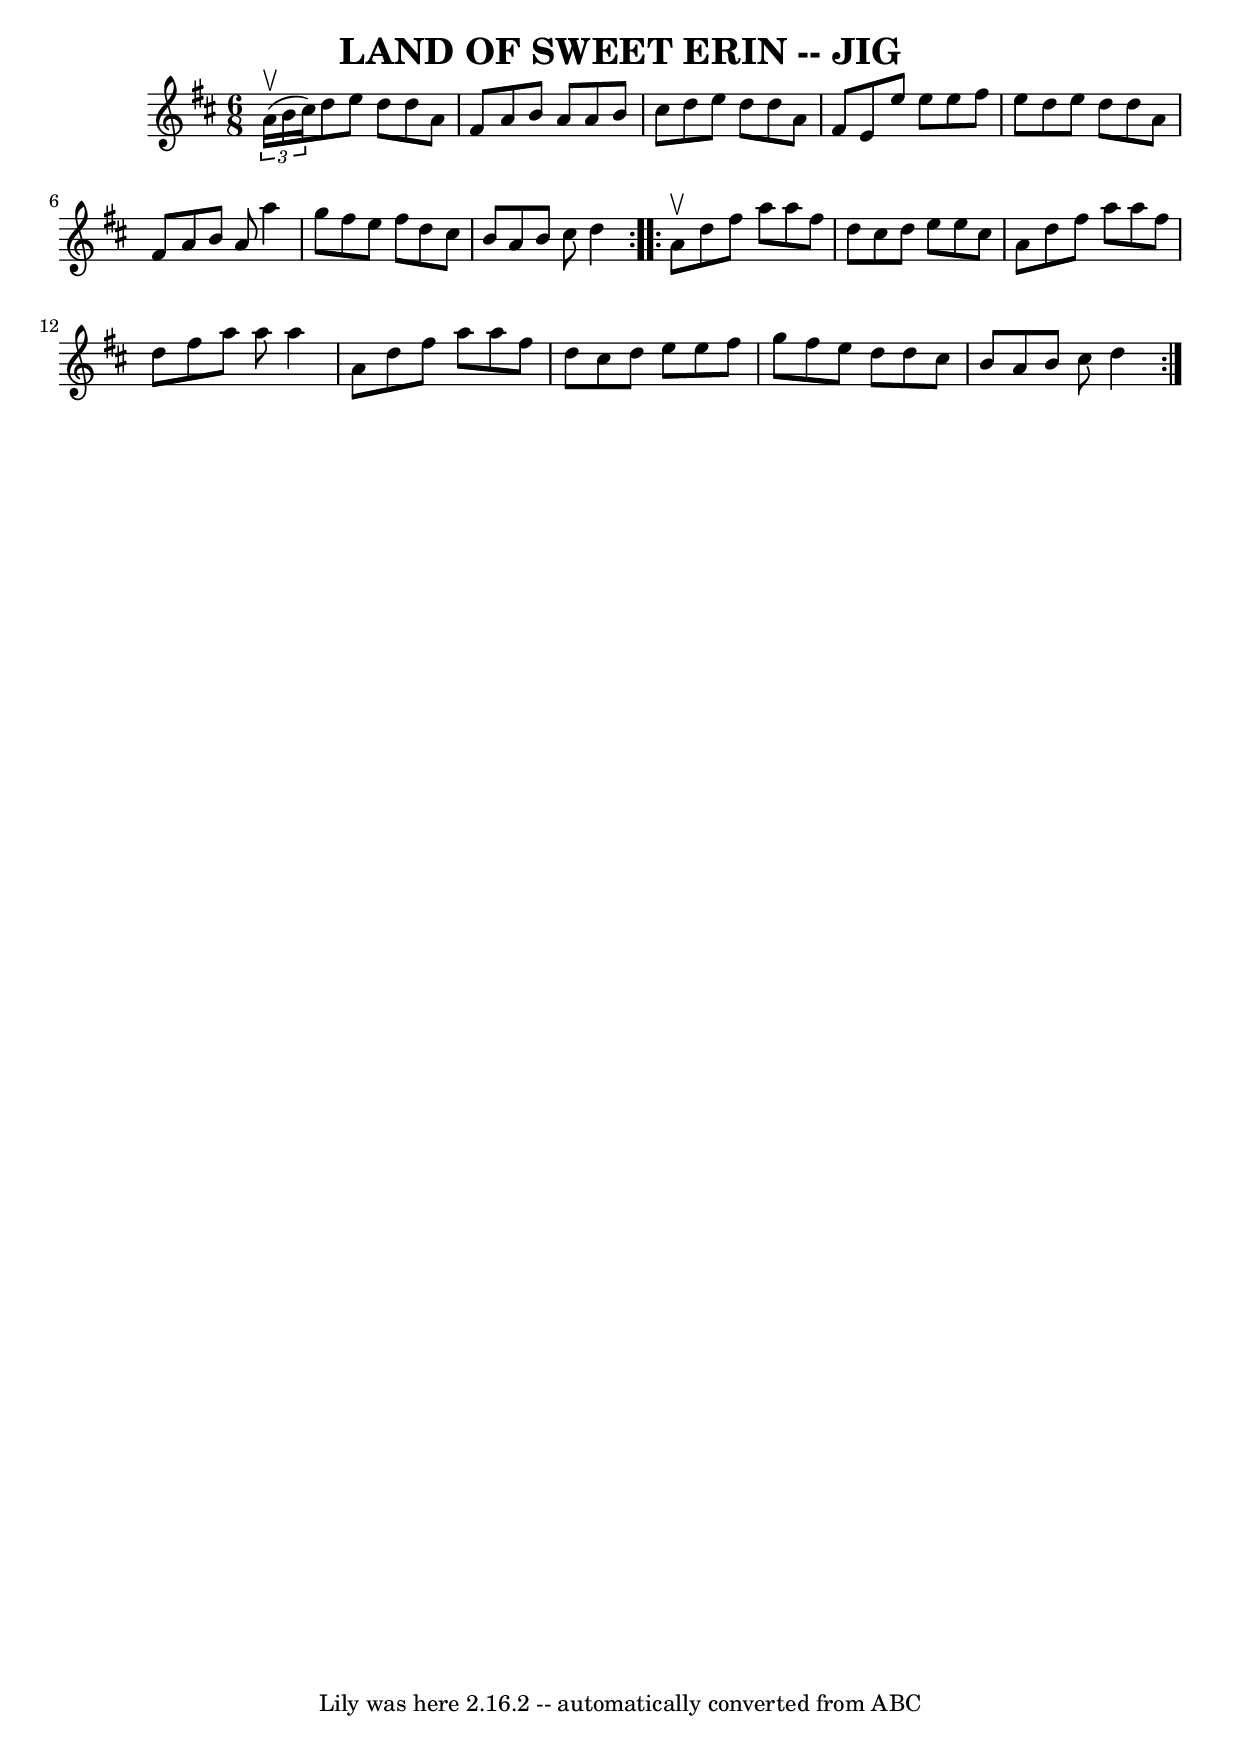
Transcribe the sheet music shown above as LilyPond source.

\version "2.16.2"
\include "Mammoth.ily"
\header {
  %% book = "Ryan's Mammoth Collection"
  crossRefNumber = "1"
  footnotes = "\\\\LAND OF SWEET ERIN.-First and 3d couples balance, swing to opposite\\\\places-balance there, swing to place; first couple down the centre,\\\\back-cast off, right and left."
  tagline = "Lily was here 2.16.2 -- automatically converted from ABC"
  title = "LAND OF SWEET ERIN -- JIG"

}
voicedefault =  {



  \repeat volta 2 {

    \time 6/8 
    \key d \major   \times 2/3 { a'16^\upbow(b'16 cis''16) 
			       } 
    |
    d''8 e''8 d''8 d''8 a'8 fis'8  |
    a'8 b'8  
    a'8 a'8 b'8 cis''8  |
    d''8 e''8 d''8 d''8 a'8   
    fis'8  |
    e'8 e''8 e''8 e''8 fis''8 e''8  |
    
    d''8 e''8 d''8 d''8 a'8 fis'8  |
    a'8 b'8 a'8    
    a''4 g''8  |
    fis''8 e''8 fis''8 d''8 cis''8 b'8  
    |
    a'8 b'8 cis''8 d''4  
  } 
  \repeat volta 2 {
    a'8^\upbow 
    |
    d''8 fis''8 a''8 a''8 fis''8 d''8  |
    cis''8  
    d''8 e''8 e''8 cis''8 a'8  |
    d''8 fis''8 a''8    
    a''8 fis''8 d''8  |
    fis''8 a''8 a''8 a''4 a'8  
    |
    d''8 fis''8 a''8 a''8 fis''8 d''8  |
    
    cis''8 d''8 e''8 e''8 fis''8 g''8  |
    fis''8 e''8    
    d''8 d''8 cis''8 b'8  |
    a'8 b'8 cis''8 d''4  
  }   

}

\score{
  <<

    \context Staff="default"
    {
      \voicedefault 
      
    }

  >>
  \layout {
    
  }
  \midi {
  }

}
